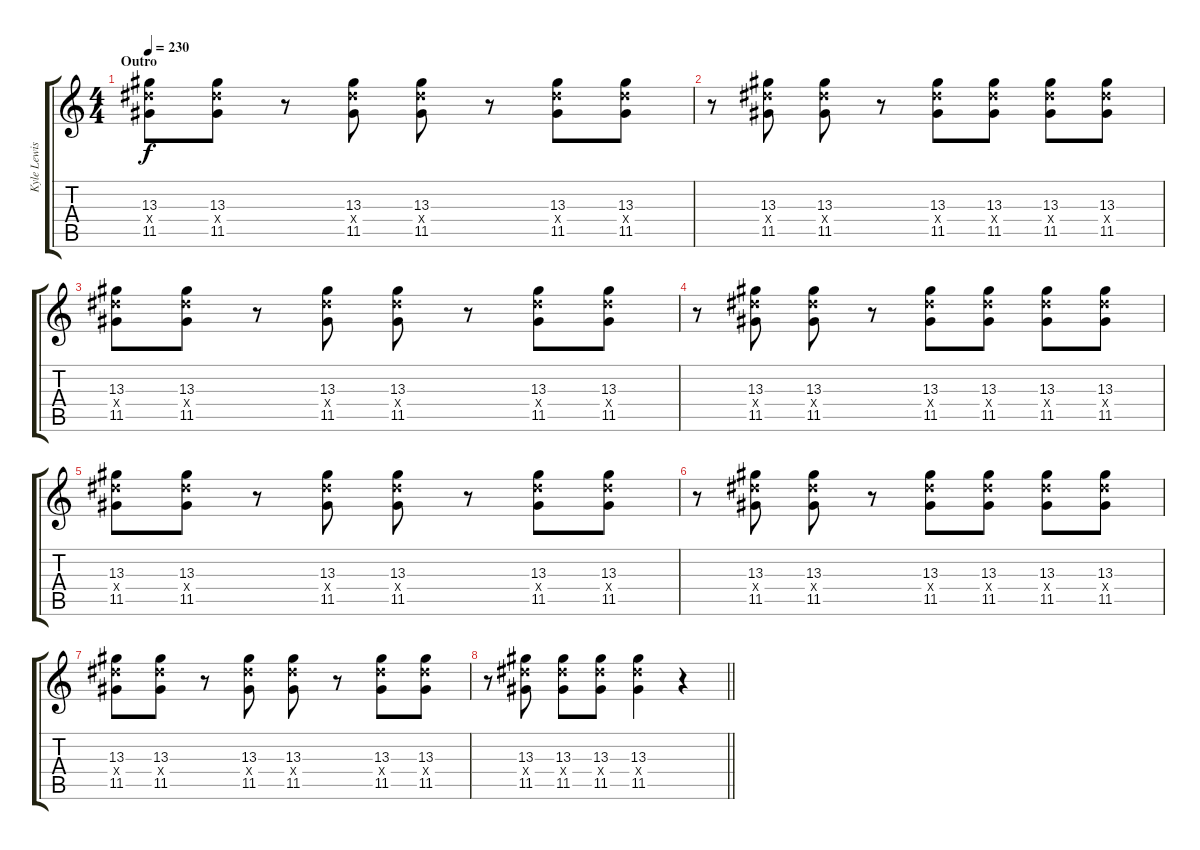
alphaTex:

\track ("Kyle Lewis - Guitar" "Kyle Lewis") {instrument distortionguitar}
\staff {score tabs}
\tuning (E4 B3 G3 D3 A2 E2) {hide}
\ts (4 4)
\section ("" "Outro")
\tempo 230
\clef g2
\ks c
(13.3 13.4{x} 11.5).8{dy f} (13.3 13.4{x} 11.5).8 r.8 (13.3 13.4{x} 11.5).8 (13.3 13.4{x} 11.5).8 r.8 (13.3 13.4{x} 11.5).8 (13.3 13.4{x} 11.5).8 |
r.8 (13.3 13.4{x} 11.5).8 (13.3 13.4{x} 11.5).8 r.8 (13.3 13.4{x} 11.5).8 (13.3 13.4{x} 11.5).8 (13.3 13.4{x} 11.5).8 (13.3 13.4{x} 11.5).8 |
(13.3 13.4{x} 11.5).8 (13.3 13.4{x} 11.5).8 r.8 (13.3 13.4{x} 11.5).8 (13.3 13.4{x} 11.5).8 r.8 (13.3 13.4{x} 11.5).8 (13.3 13.4{x} 11.5).8 |
r.8 (13.3 13.4{x} 11.5).8 (13.3 13.4{x} 11.5).8 r.8 (13.3 13.4{x} 11.5).8 (13.3 13.4{x} 11.5).8 (13.3 13.4{x} 11.5).8 (13.3 13.4{x} 11.5).8 |
(13.3 13.4{x} 11.5).8 (13.3 13.4{x} 11.5).8 r.8 (13.3 13.4{x} 11.5).8 (13.3 13.4{x} 11.5).8 r.8 (13.3 13.4{x} 11.5).8 (13.3 13.4{x} 11.5).8 |
r.8 (13.3 13.4{x} 11.5).8 (13.3 13.4{x} 11.5).8 r.8 (13.3 13.4{x} 11.5).8 (13.3 13.4{x} 11.5).8 (13.3 13.4{x} 11.5).8 (13.3 13.4{x} 11.5).8 |
(13.3 13.4{x} 11.5).8 (13.3 13.4{x} 11.5).8 r.8 (13.3 13.4{x} 11.5).8 (13.3 13.4{x} 11.5).8 r.8 (13.3 13.4{x} 11.5).8 (13.3 13.4{x} 11.5).8 |
\barLineRight lightlight
r.8 (13.3 13.4{x} 11.5).8 (13.3 13.4{x} 11.5).8 (13.3 13.4{x} 11.5).8 (13.3 13.4{x} 11.5).4 r.4
